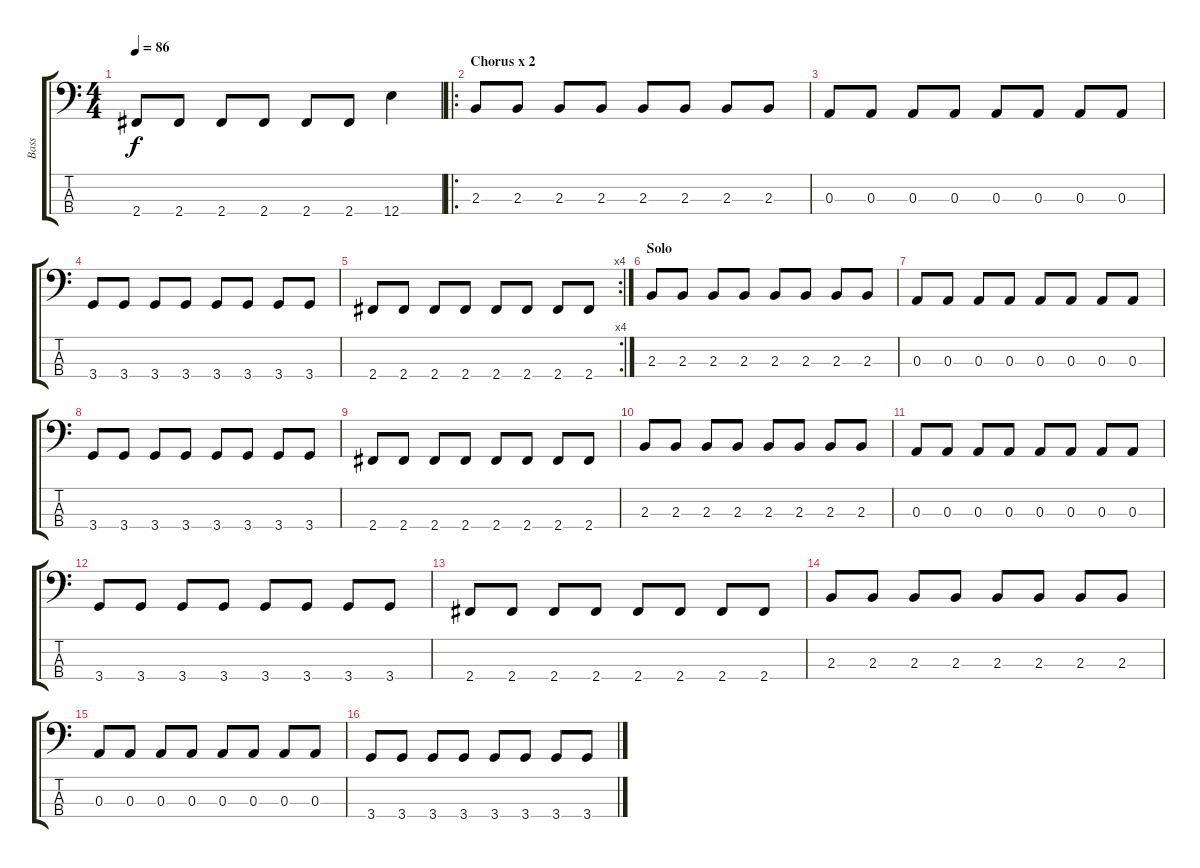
\track ("Bass" "Bass") {instrument electricbasspick}
\staff {score tabs}
\tuning (G2 D2 A1 E1) {hide}
\ts (4 4)
\tempo 86
\clef f4
\ks c
2.4.8{dy f} 2.4.8 2.4.8 2.4.8 2.4.8 2.4.8 12.4.4 |
\ro
\section ("" "Chorus x 2")
2.3.8 2.3.8 2.3.8 2.3.8 2.3.8 2.3.8 2.3.8 2.3.8 |
0.3.8 0.3.8 0.3.8 0.3.8 0.3.8 0.3.8 0.3.8 0.3.8 |
3.4.8 3.4.8 3.4.8 3.4.8 3.4.8 3.4.8 3.4.8 3.4.8 |
\rc 4
2.4.8 2.4.8 2.4.8 2.4.8 2.4.8 2.4.8 2.4.8 2.4.8 |
\section ("" "Solo")
2.3.8 2.3.8 2.3.8 2.3.8 2.3.8 2.3.8 2.3.8 2.3.8 |
0.3.8 0.3.8 0.3.8 0.3.8 0.3.8 0.3.8 0.3.8 0.3.8 |
3.4.8 3.4.8 3.4.8 3.4.8 3.4.8 3.4.8 3.4.8 3.4.8 |
2.4.8 2.4.8 2.4.8 2.4.8 2.4.8 2.4.8 2.4.8 2.4.8 |
2.3.8 2.3.8 2.3.8 2.3.8 2.3.8 2.3.8 2.3.8 2.3.8 |
0.3.8 0.3.8 0.3.8 0.3.8 0.3.8 0.3.8 0.3.8 0.3.8 |
3.4.8 3.4.8 3.4.8 3.4.8 3.4.8 3.4.8 3.4.8 3.4.8 |
2.4.8 2.4.8 2.4.8 2.4.8 2.4.8 2.4.8 2.4.8 2.4.8 |
2.3.8 2.3.8 2.3.8 2.3.8 2.3.8 2.3.8 2.3.8 2.3.8 |
0.3.8 0.3.8 0.3.8 0.3.8 0.3.8 0.3.8 0.3.8 0.3.8 |
3.4.8 3.4.8 3.4.8 3.4.8 3.4.8 3.4.8 3.4.8 3.4.8
